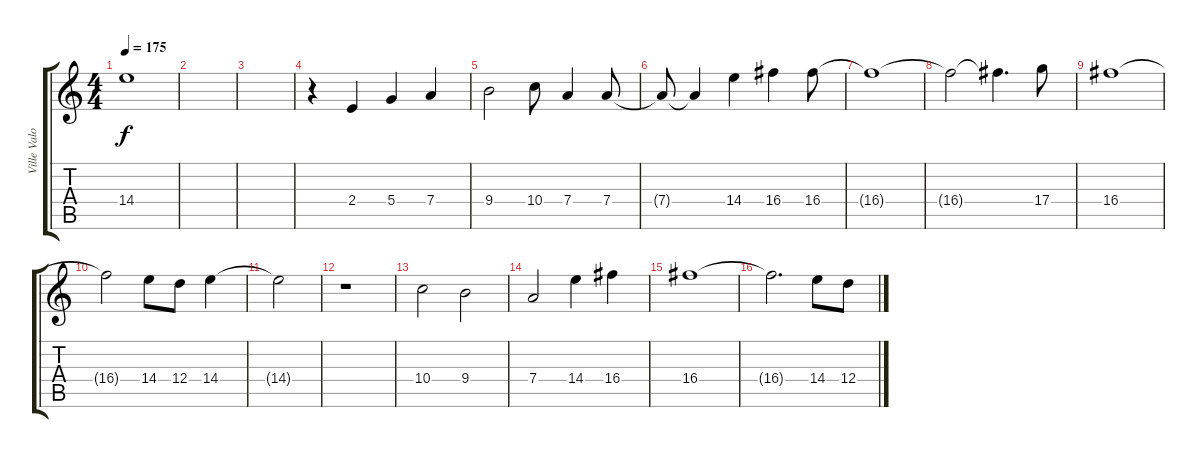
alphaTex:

\track ("Ville Valo" "Ville Valo") {instrument acousticguitarsteel}
\staff {score tabs}
\tuning (E4 B3 G3 D3 A2 E2) {hide}
\ts (4 4)
\tempo 175
\clef g2
\ks c
14.4{t}.1{dy f} |
|
|
r.4 2.4.4 5.4.4 7.4.4 |
9.4.2 10.4.8 7.4.4 7.4.8 |
7.4{t}.8 7.4{t}.4 14.4.4 16.4.4 16.4.8 |
16.4{t}.1 |
16.4{t}.2 16.4{t}.4{d} 17.4.8 |
16.4.1 |
16.4{t}.2 14.4.8 12.4.8 14.4.4 |
14.4{t}.2 |
r.1 |
10.4.2 9.4.2 |
7.4.2 14.4.4 16.4.4 |
16.4.1 |
16.4{t}.2{d} 14.4.8 12.4.8
